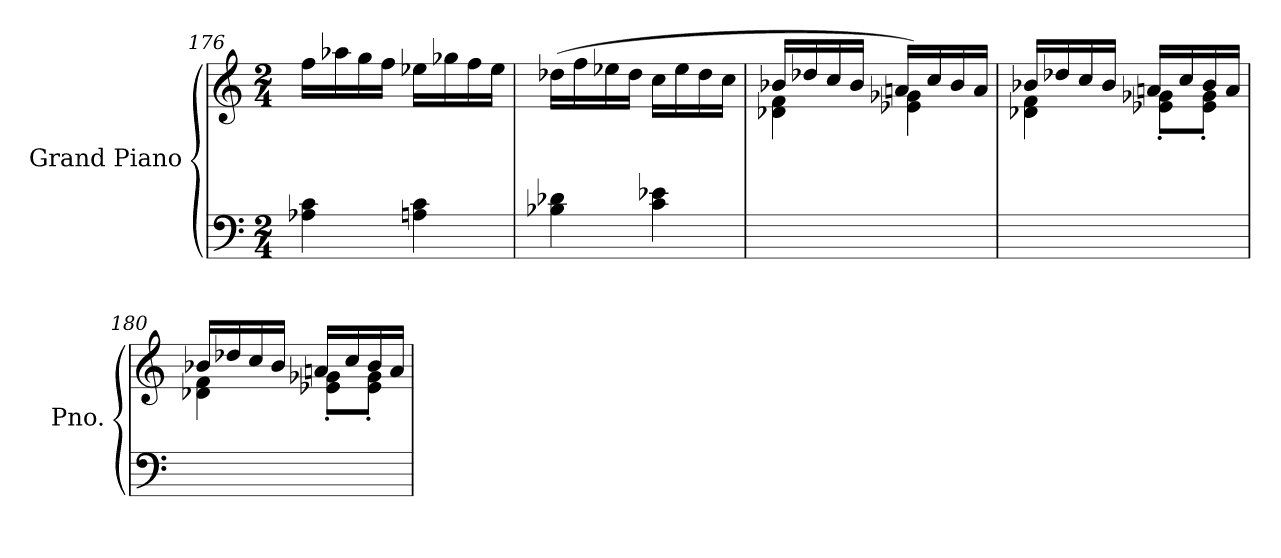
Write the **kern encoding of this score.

**kern	**kern
*part1	*part1
*staff2	*staff1
*I"Grand Piano	*
*I'Pno.	*
*clefF4	*clefG2
*k[]	*k[]
*M2/4	*M2/4
=176	=176
4A-X\ 4c\	16ff\LL
.	16aa-X\
.	16gg\
.	16ff\JJ
4An\ 4c\	16ee-X\LL
.	16gg-X\
.	16ff\
.	16ee-\JJ
=177	=177
(4B-X\ 4d-X\	(16dd-X\LL
.	16ff\
.	16ee-X\
.	16dd-\JJ
4c\ 4e-X\	16cc\LL
.	16ee-\
.	16dd-\
.	16cc\JJ
=178	=178
*	*^
4ryy	16b-X/LL	4d-X\ 4f\
.	16dd-X/	.
.	16cc/	.
.	16b-/JJ	.
4gg\yy	16an/LL	4e-X\ 4g-X\)
.	16cc/	.
.	16b-/	.
.	16a/JJ	.
!!LO:LB:g=z	!!
=179	=179	=179
2ryy	16b-X/LL	4d-X\ 4f\
.	16dd-X/	.
.	16cc/	.
.	16b-/JJ	.
.	16an/LL	8e-X\' 8g-X\'L
.	16cc/	.
.	16b-/	8e-\' 8g-\'J
.	16a/JJ	.
=180	=180	=180
2ryy	16b-X/LL	4d-X\ 4f\
.	16dd-X/	.
.	16cc/	.
.	16b-/JJ	.
.	16an/LL	8e-X\' 8g-X\'L
.	16cc/	.
.	16b-/	8e-\' 8g-\'J
.	16a/JJ)	.
*	*v	*v
=	=
*-	*-
